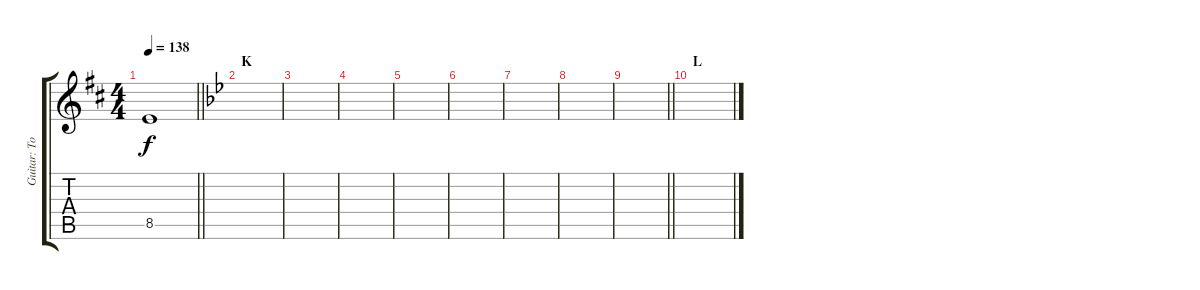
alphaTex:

\track ("Guitar: Tony" "Guitar: To") {instrument distortionguitar}
\staff {score tabs}
\tuning (Eb4 Bb3 Gb3 Db3 Ab2 Eb2) {hide}
\ts (4 4)
\tempo 138
\clef g2
\barLineRight lightlight
\ks d
8.5{t}.1{dy f} |
\section ("" "K")
\ks bb
|
|
|
|
|
|
|
\barLineRight lightlight
|
\section ("" "L")
